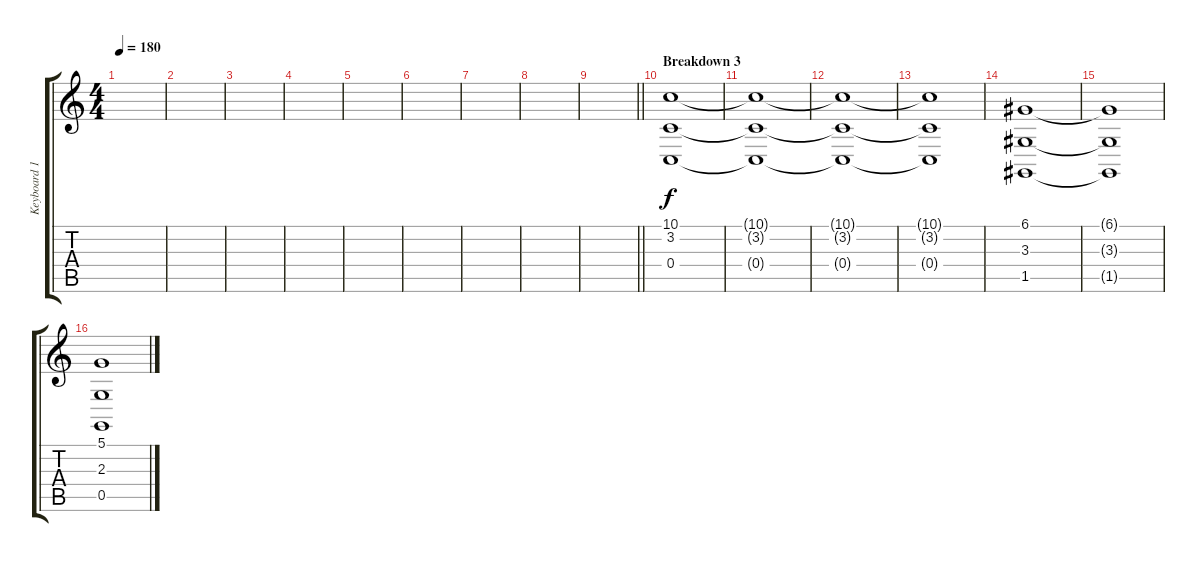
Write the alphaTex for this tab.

\track ("Keyboard 1" "Keyboard 1") {instrument pad2warm}
\staff {score tabs}
\tuning (D4 A3 F3 C3 G2 C2) {hide}
\ts (4 4)
\tempo 180
\clef g2
\ks c
|
|
|
|
|
|
|
|
\barLineRight lightlight
|
\section ("" "Breakdown 3")
(10.1 3.2 0.4).1 |
(10.1{t} 3.2{t} 0.4{t}).1 |
(10.1{t} 3.2{t} 0.4{t}).1 |
(10.1{t} 3.2{t} 0.4{t}).1 |
(6.1 3.3 1.5).1 |
(6.1{t} 3.3{t} 1.5{t}).1 |
(5.1 2.3 0.5).1
